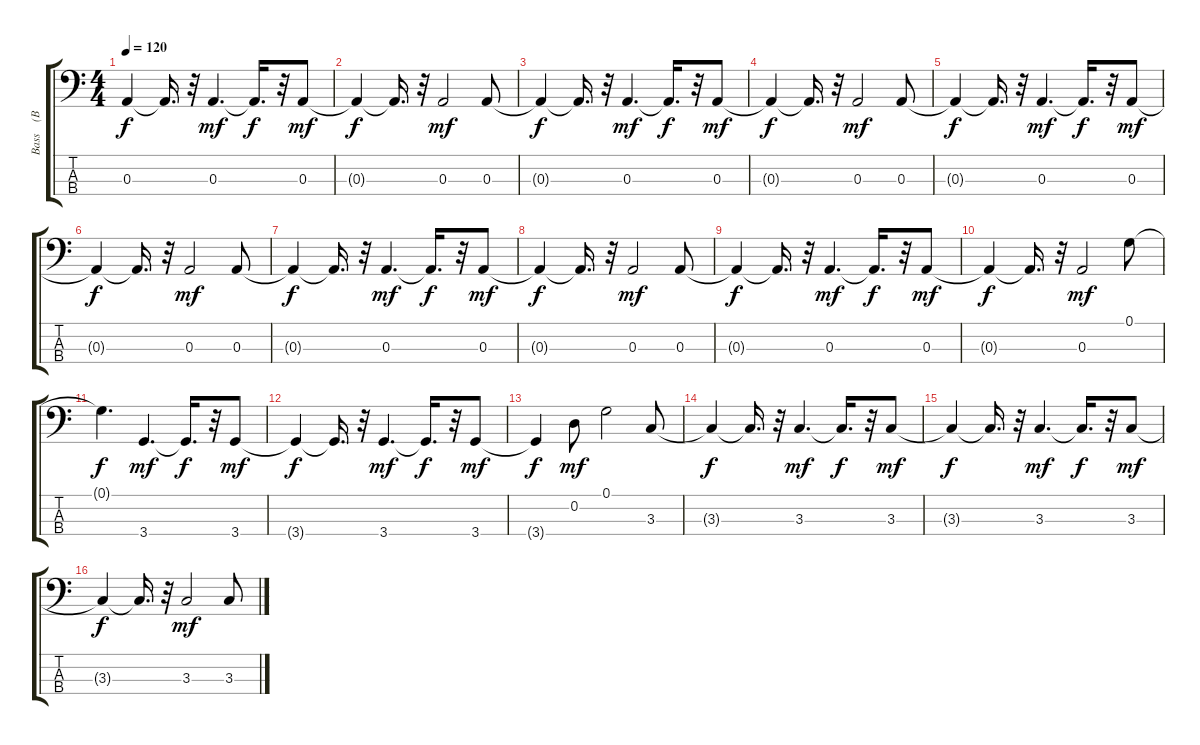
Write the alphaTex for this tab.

\track ("Bass    (BB)" "Bass    (B") {instrument synthbass1}
\staff {score tabs}
\tuning (G2 D2 A1 E1) {hide}
\ts (4 4)
\tempo 120
\clef f4
\ks c
0.3{t}.4{dy f} 0.3{t}.16{d} r.32 0.3.4{d dy mf} 0.3{t}.16{d dy f} r.32 0.3.8{dy mf} |
0.3{t}.4{dy f} 0.3{t}.16{d} r.32 0.3.2{dy mf} 0.3.8 |
0.3{t}.4{dy f} 0.3{t}.16{d} r.32 0.3.4{d dy mf} 0.3{t}.16{d dy f} r.32 0.3.8{dy mf} |
0.3{t}.4{dy f} 0.3{t}.16{d} r.32 0.3.2{dy mf} 0.3.8 |
0.3{t}.4{dy f} 0.3{t}.16{d} r.32 0.3.4{d dy mf} 0.3{t}.16{d dy f} r.32 0.3.8{dy mf} |
0.3{t}.4{dy f} 0.3{t}.16{d} r.32 0.3.2{dy mf} 0.3.8 |
0.3{t}.4{dy f} 0.3{t}.16{d} r.32 0.3.4{d dy mf} 0.3{t}.16{d dy f} r.32 0.3.8{dy mf} |
0.3{t}.4{dy f} 0.3{t}.16{d} r.32 0.3.2{dy mf} 0.3.8 |
0.3{t}.4{dy f} 0.3{t}.16{d} r.32 0.3.4{d dy mf} 0.3{t}.16{d dy f} r.32 0.3.8{dy mf} |
0.3{t}.4{dy f} 0.3{t}.16{d} r.32 0.3.2{dy mf} 0.1.8 |
0.1{t}.4{d dy f} 3.4.4{d dy mf} 3.4{t}.16{d dy f} r.32 3.4.8{dy mf} |
3.4{t}.4{dy f} 3.4{t}.16{d} r.32 3.4.4{d dy mf} 3.4{t}.16{d dy f} r.32 3.4.8{dy mf} |
3.4{t}.4{dy f} 0.2.8{dy mf} 0.1.2 3.3.8 |
3.3{t}.4{dy f} 3.3{t}.16{d} r.32 3.3.4{d dy mf} 3.3{t}.16{d dy f} r.32 3.3.8{dy mf} |
3.3{t}.4{dy f} 3.3{t}.16{d} r.32 3.3.4{d dy mf} 3.3{t}.16{d dy f} r.32 3.3.8{dy mf} |
3.3{t}.4{dy f} 3.3{t}.16{d} r.32 3.3.2{dy mf} 3.3.8
